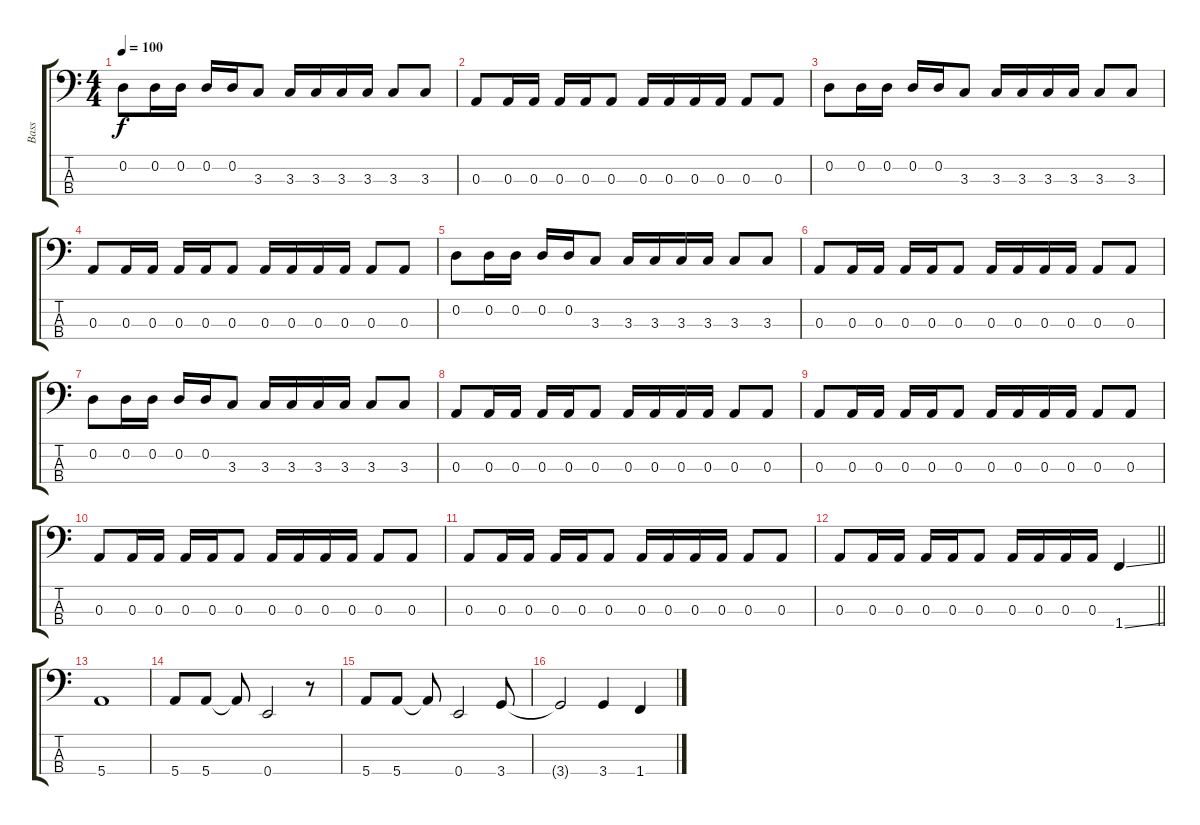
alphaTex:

\track ("Bass" "Bass") {instrument electricbassfinger}
\staff {score tabs}
\tuning (G2 D2 A1 E1) {hide}
\ts (4 4)
\tempo 100
\clef f4
\ks c
0.2.8{dy f} 0.2.16 0.2.16 0.2.16 0.2.16 3.3.8 3.3.16 3.3.16 3.3.16 3.3.16 3.3.8 3.3.8 |
0.3.8 0.3.16 0.3.16 0.3.16 0.3.16 0.3.8 0.3.16 0.3.16 0.3.16 0.3.16 0.3.8 0.3.8 |
0.2.8 0.2.16 0.2.16 0.2.16 0.2.16 3.3.8 3.3.16 3.3.16 3.3.16 3.3.16 3.3.8 3.3.8 |
0.3.8 0.3.16 0.3.16 0.3.16 0.3.16 0.3.8 0.3.16 0.3.16 0.3.16 0.3.16 0.3.8 0.3.8 |
0.2.8 0.2.16 0.2.16 0.2.16 0.2.16 3.3.8 3.3.16 3.3.16 3.3.16 3.3.16 3.3.8 3.3.8 |
0.3.8 0.3.16 0.3.16 0.3.16 0.3.16 0.3.8 0.3.16 0.3.16 0.3.16 0.3.16 0.3.8 0.3.8 |
0.2.8 0.2.16 0.2.16 0.2.16 0.2.16 3.3.8 3.3.16 3.3.16 3.3.16 3.3.16 3.3.8 3.3.8 |
0.3.8 0.3.16 0.3.16 0.3.16 0.3.16 0.3.8 0.3.16 0.3.16 0.3.16 0.3.16 0.3.8 0.3.8 |
0.3.8 0.3.16 0.3.16 0.3.16 0.3.16 0.3.8 0.3.16 0.3.16 0.3.16 0.3.16 0.3.8 0.3.8 |
0.3.8 0.3.16 0.3.16 0.3.16 0.3.16 0.3.8 0.3.16 0.3.16 0.3.16 0.3.16 0.3.8 0.3.8 |
0.3.8 0.3.16 0.3.16 0.3.16 0.3.16 0.3.8 0.3.16 0.3.16 0.3.16 0.3.16 0.3.8 0.3.8 |
\barLineRight lightlight
0.3.8 0.3.16 0.3.16 0.3.16 0.3.16 0.3.8 0.3.16 0.3.16 0.3.16 0.3.16 1.4{ss}.4 |
5.4.1 |
5.4.8 5.4.8 5.4{t}.8 0.4.2 r.8 |
5.4.8 5.4.8 5.4{t}.8 0.4.2 3.4.8 |
3.4{t}.2 3.4.4 1.4{ss}.4
